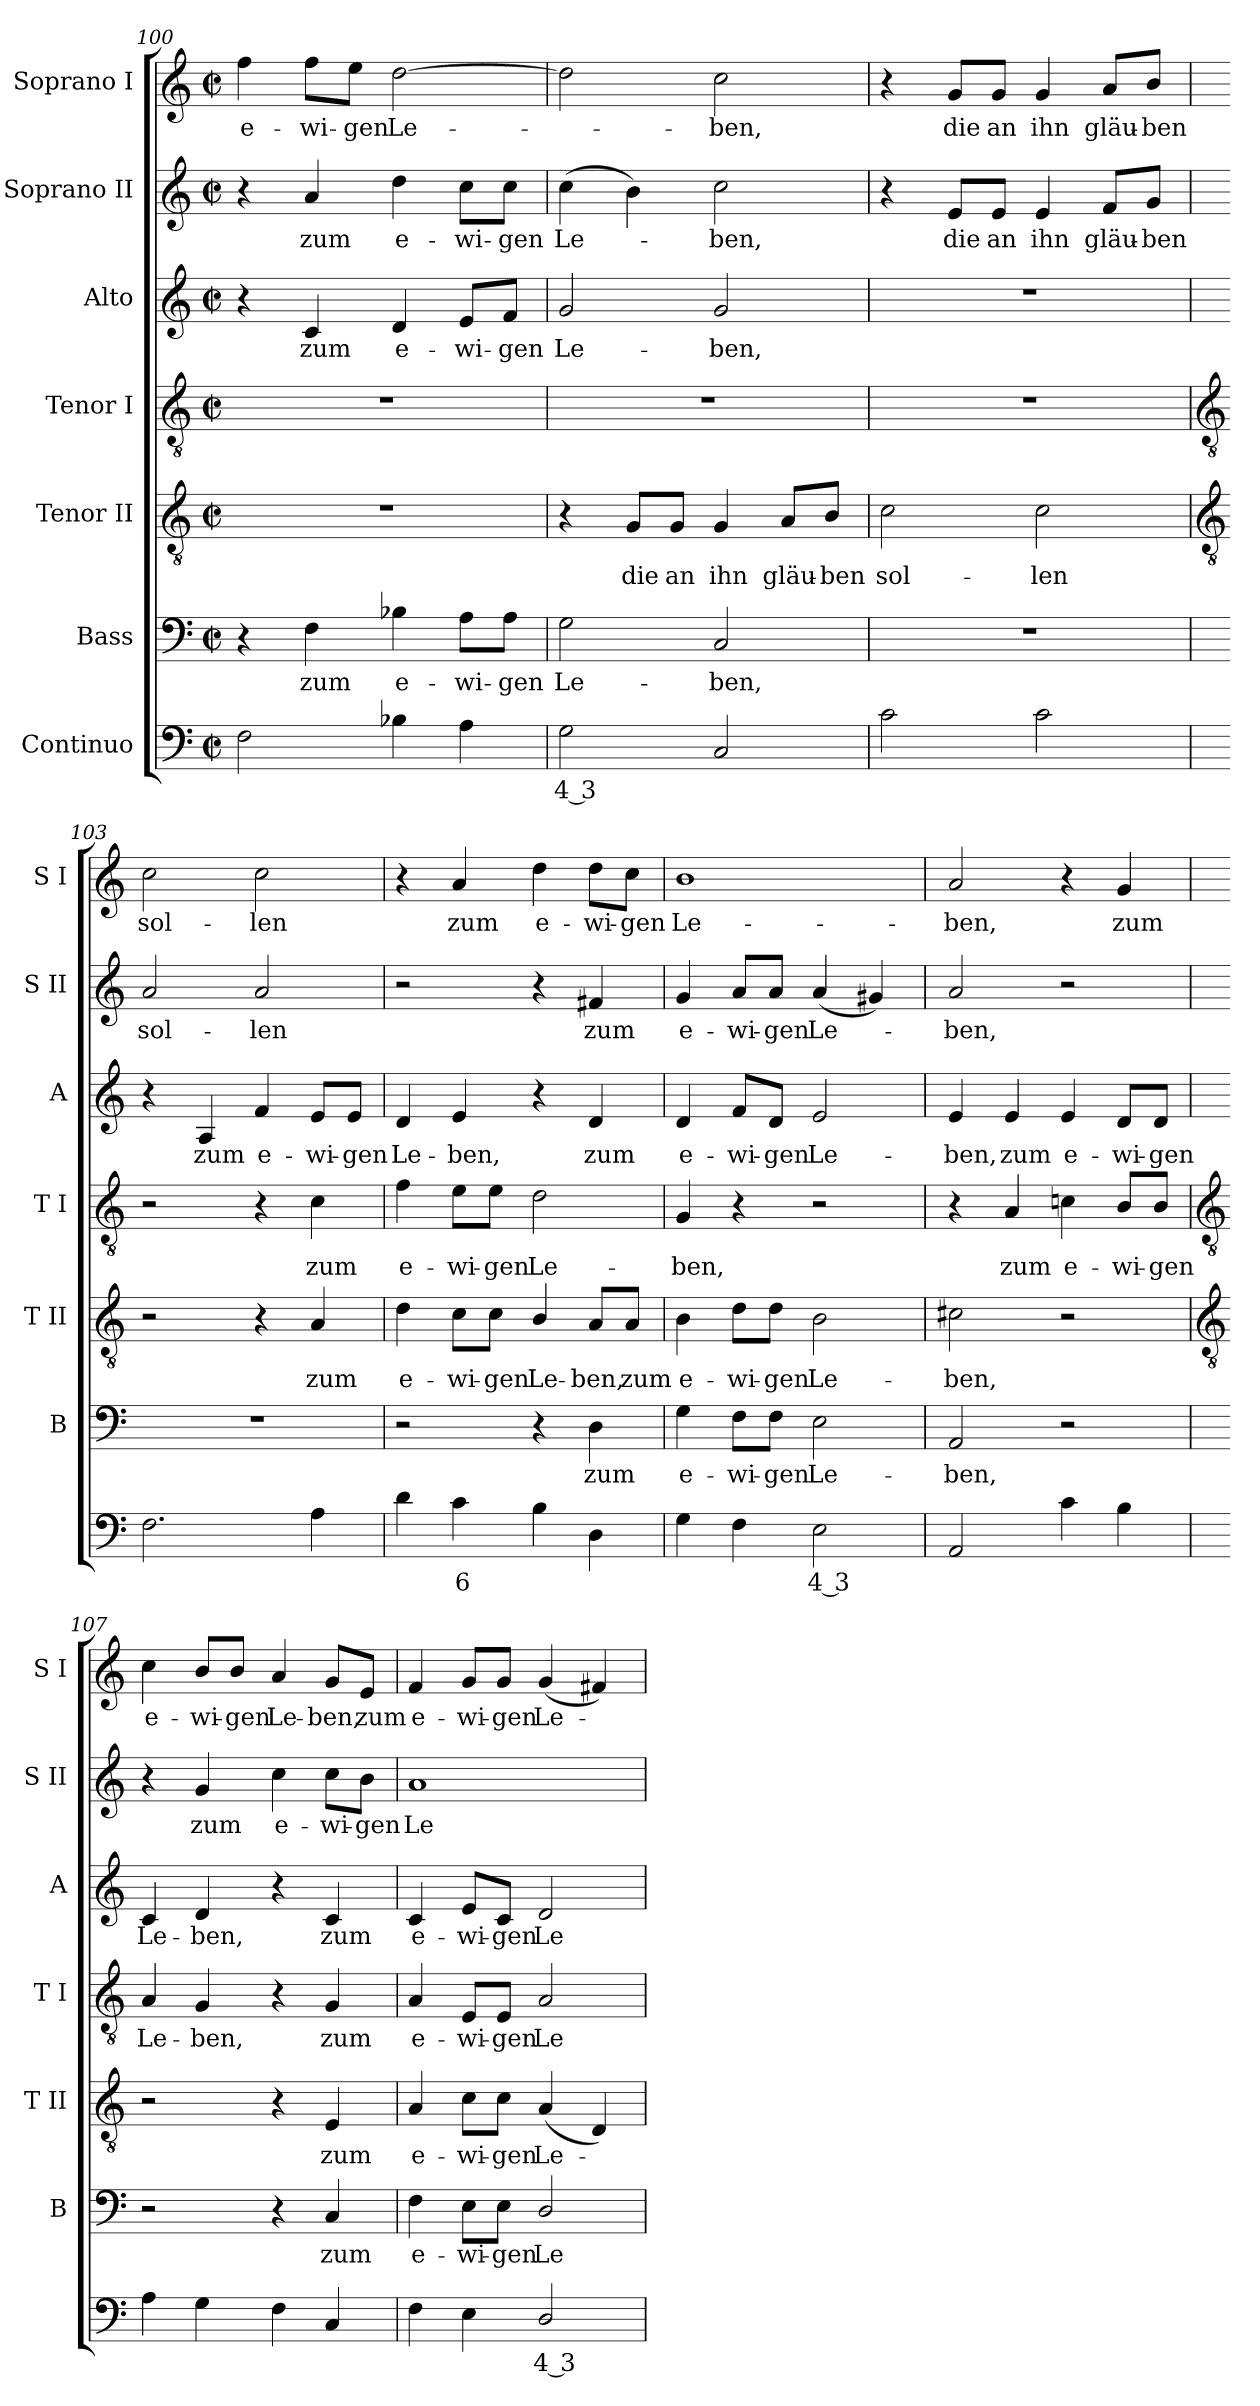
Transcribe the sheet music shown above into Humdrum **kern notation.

**kern	**text	**kern	**text	**kern	**text	**kern	**text	**kern	**text	**kern	**text	**kern	**text
*part7	*part7	*part6	*part6	*part5	*part5	*part4	*part4	*part3	*part3	*part2	*part2	*part1	*part1
*staff7	*staff7	*staff6	*staff6	*staff5	*staff5	*staff4	*staff4	*staff3	*staff3	*staff2	*staff2	*staff1	*staff1
*I"Continuo	*	*I"Bass	*	*I"Tenor II	*	*I"Tenor I	*	*I"Alto	*	*I"Soprano II	*	*I"Soprano I	*
*	*	*I'B	*	*I'T II	*	*I'T I	*	*I'A	*	*I'S II	*	*I'S I	*
*clefF4	*	*clefF4	*	*clefGv2	*	*clefGv2	*	*clefG2	*	*clefG2	*	*clefG2	*
*k[]	*	*k[]	*	*k[]	*	*k[]	*	*k[]	*	*k[]	*	*k[]	*
*C:	*	*C:	*	*C:	*	*C:	*	*C:	*	*C:	*	*C:	*
*M2/2	*	*M2/2	*	*M2/2	*	*M2/2	*	*M2/2	*	*M2/2	*	*M2/2	*
*met(c|)	*	*met(c|)	*	*met(c|)	*	*met(c|)	*	*met(c|)	*	*met(c|)	*	*met(c|)	*
=100	=100	=100	=100	=100	=100	=100	=100	=100	=100	=100	=100	=100	=100
!	!	!	!	!	!	!	!	!	!	!	!	!	!LO:LY:b
2F	.	4r	.	1r	.	1r	.	4r	.	4r	.	4ff	e-
!	!	!	!LO:LY:b	!	!	!	!	!	!LO:LY:b	!	!LO:LY:b	!	!LO:LY:b
.	.	4F	zum	.	.	.	.	4c	zum	4a	zum	8ff\L	-wi-
!	!	!	!	!	!	!	!	!	!	!	!	!	!LO:LY:b
.	.	.	.	.	.	.	.	.	.	.	.	8ee\J	-gen
!	!	!	!LO:LY:b	!	!	!	!	!	!LO:LY:b	!	!LO:LY:b	!	!LO:LY:b
4B-X	.	4B-X	e-	.	.	.	.	4d	e-	4dd	e-	[2dd	Le-
!	!	!	!LO:LY:b	!	!	!	!	!	!LO:LY:b	!	!LO:LY:b	!	!
4A	.	8A\L	-wi-	.	.	.	.	8e/L	-wi-	8cc\L	-wi-	.	.
!	!	!	!LO:LY:b	!	!	!	!	!	!LO:LY:b	!	!LO:LY:b	!	!
.	.	8A\J	-gen	.	.	.	.	8f/J	-gen	8cc\J	-gen	.	.
=101	=101	=101	=101	=101	=101	=101	=101	=101	=101	=101	=101	=101	=101
!	!LO:LY:b	!	!LO:LY:b	!	!	!	!	!	!LO:LY:b	!	!LO:LY:b	!	!
2G	4 3	2G	Le-	4r	.	1r	.	2g	Le-	(>4cc	Le-	2dd]	.
!	!	!	!	!	!LO:LY:b	!	!	!	!	!	!	!	!
.	.	.	.	8G/L	die	.	.	.	.	4b)	.	.	.
!	!	!	!	!	!LO:LY:b	!	!	!	!	!	!	!	!
.	.	.	.	8G/J	an	.	.	.	.	.	.	.	.
!	!	!	!LO:LY:b	!	!LO:LY:b	!	!	!	!LO:LY:b	!	!LO:LY:b	!	!LO:LY:b
2C	.	2C	-ben,	4G	ihn	.	.	2g	-ben,	2cc	ben,	2cc	ben,
!	!	!	!	!	!LO:LY:b	!	!	!	!	!	!	!	!
.	.	.	.	8A/L	gläu-	.	.	.	.	.	.	.	.
!	!	!	!	!	!LO:LY:b	!	!	!	!	!	!	!	!
.	.	.	.	8B/J	-ben	.	.	.	.	.	.	.	.
=102	=102	=102	=102	=102	=102	=102	=102	=102	=102	=102	=102	=102	=102
!	!	!	!	!	!LO:LY:b	!	!	!	!	!	!	!	!
2c	.	1r	.	2c	sol-	1r	.	1r	.	4r	.	4r	.
!	!	!	!	!	!	!	!	!	!	!	!LO:LY:b	!	!LO:LY:b
.	.	.	.	.	.	.	.	.	.	8e/L	die	8g/L	die
!	!	!	!	!	!	!	!	!	!	!	!LO:LY:b	!	!LO:LY:b
.	.	.	.	.	.	.	.	.	.	8e/J	an	8g/J	an
!	!	!	!	!	!LO:LY:b	!	!	!	!	!	!LO:LY:b	!	!LO:LY:b
2c	.	.	.	2c	-len	.	.	.	.	4e	ihn	4g	ihn
!	!	!	!	!	!	!	!	!	!	!	!LO:LY:b	!	!LO:LY:b
.	.	.	.	.	.	.	.	.	.	8f/L	gläu-	8a/L	gläu-
!	!	!	!	!	!	!	!	!	!	!	!LO:LY:b	!	!LO:LY:b
.	.	.	.	.	.	.	.	.	.	8g/J	-ben	8b/J	-ben
!!LO:LB:g=z
=103	=103	=103	=103	=103	=103	=103	=103	=103	=103	=103	=103	=103	=103
*	*	*	*	*clefGv2	*	*clefGv2	*	*	*	*	*	*	*
!	!	!	!	!	!	!	!	!	!	!	!LO:LY:b	!	!LO:LY:b
2.F	.	1r	.	2r	.	2r	.	4r	.	2a	sol-	2cc	sol-
!	!	!	!	!	!	!	!	!	!LO:LY:b	!	!	!	!
.	.	.	.	.	.	.	.	4A	zum	.	.	.	.
!	!	!	!	!	!	!	!	!	!LO:LY:b	!	!LO:LY:b	!	!LO:LY:b
.	.	.	.	4r	.	4r	.	4f	e-	2a	-len	2cc	-len
!	!	!	!	!	!LO:LY:b	!	!LO:LY:b	!	!LO:LY:b	!	!	!	!
4A	.	.	.	4A	zum	4c	zum	8e/L	-wi-	.	.	.	.
!	!	!	!	!	!	!	!	!	!LO:LY:b	!	!	!	!
.	.	.	.	.	.	.	.	8e/J	-gen	.	.	.	.
=104	=104	=104	=104	=104	=104	=104	=104	=104	=104	=104	=104	=104	=104
!	!	!	!	!	!LO:LY:b	!	!LO:LY:b	!	!LO:LY:b	!	!	!	!
4d	.	2r	.	4d	e-	4f	e-	4d	Le-	2r	.	4r	.
!	!LO:LY:b	!	!	!	!LO:LY:b	!	!LO:LY:b	!	!LO:LY:b	!	!	!	!LO:LY:b
4c	6	.	.	8c\L	-wi-	8e\L	-wi-	4e	-ben,	.	.	4a	zum
!	!	!	!	!	!LO:LY:b	!	!LO:LY:b	!	!	!	!	!	!
.	.	.	.	8c\J	-gen	8e\J	-gen	.	.	.	.	.	.
!	!	!	!	!	!LO:LY:b	!	!LO:LY:b	!	!	!	!	!	!LO:LY:b
4B	.	4r	.	4B/	Le-	2d	Le-	4r	.	4r	.	4dd	e-
!	!	!	!LO:LY:b	!	!LO:LY:b	!	!	!	!LO:LY:b	!	!LO:LY:b	!	!LO:LY:b
4D	.	4D	zum	8A/L	-ben,	.	.	4d	zum	4f#X	zum	8dd\L	-wi-
!	!	!	!	!	!LO:LY:b	!	!	!	!	!	!	!	!LO:LY:b
.	.	.	.	8A/J	zum	.	.	.	.	.	.	8cc\J	-gen
=105	=105	=105	=105	=105	=105	=105	=105	=105	=105	=105	=105	=105	=105
!	!	!	!LO:LY:b	!	!LO:LY:b	!	!LO:LY:b	!	!LO:LY:b	!	!LO:LY:b	!	!LO:LY:b
4G	.	4G	e-	4B	e-	4G	-ben,	4d	e-	4g	e-	1b	Le-
!	!	!	!LO:LY:b	!	!LO:LY:b	!	!	!	!LO:LY:b	!	!LO:LY:b	!	!
4F	.	8F\L	-wi-	8d\L	-wi-	4r	.	8f/L	-wi-	8a/L	-wi-	.	.
!	!	!	!LO:LY:b	!	!LO:LY:b	!	!	!	!LO:LY:b	!	!LO:LY:b	!	!
.	.	8F\J	-gen	8d\J	-gen	.	.	8d/J	-gen	8a/J	-gen	.	.
!	!LO:LY:b	!	!LO:LY:b	!	!LO:LY:b	!	!	!	!LO:LY:b	!	!LO:LY:b	!	!
2E	4 3	2E	Le-	2B	Le-	2r	.	2e	Le-	(<4a	Le-	.	.
.	.	.	.	.	.	.	.	.	.	4g#X)	.	.	.
=106	=106	=106	=106	=106	=106	=106	=106	=106	=106	=106	=106	=106	=106
!	!	!	!LO:LY:b	!	!LO:LY:b	!	!	!	!LO:LY:b	!	!LO:LY:b	!	!LO:LY:b
2AA	.	2AA	-ben,	2c#X	-ben,	4r	.	4e	-ben,	2a	ben,	2a	-ben,
!	!	!	!	!	!	!	!LO:LY:b	!	!LO:LY:b	!	!	!	!
.	.	.	.	.	.	4A	zum	4e	zum	.	.	.	.
!	!	!	!	!	!	!	!LO:LY:b	!	!LO:LY:b	!	!	!	!
4c	.	2r	.	2r	.	4cn	e-	4e	e-	2r	.	4r	.
!	!	!	!	!	!	!	!LO:LY:b	!	!LO:LY:b	!	!	!	!LO:LY:b
4B	.	.	.	.	.	8B/L	-wi-	8d/L	-wi-	.	.	4g	zum
!	!	!	!	!	!	!	!LO:LY:b	!	!LO:LY:b	!	!	!	!
.	.	.	.	.	.	8B/J	-gen	8d/J	-gen	.	.	.	.
!!LO:LB:g=z
=107	=107	=107	=107	=107	=107	=107	=107	=107	=107	=107	=107	=107	=107
*	*	*	*	*clefGv2	*	*clefGv2	*	*	*	*	*	*	*
!	!	!	!	!	!	!	!LO:LY:b	!	!LO:LY:b	!	!	!	!LO:LY:b
4A	.	2r	.	2r	.	4A	Le-	4c	Le-	4r	.	4cc	e-
!	!	!	!	!	!	!	!LO:LY:b	!	!LO:LY:b	!	!LO:LY:b	!	!LO:LY:b
4G	.	.	.	.	.	4G	-ben,	4d	-ben,	4g	zum	8b/L	-wi-
!	!	!	!	!	!	!	!	!	!	!	!	!	!LO:LY:b
.	.	.	.	.	.	.	.	.	.	.	.	8b/J	-gen
!	!	!	!	!	!	!	!	!	!	!	!LO:LY:b	!	!LO:LY:b
4F	.	4r	.	4r	.	4r	.	4r	.	4cc	e-	4a	Le-
!	!	!	!LO:LY:b	!	!LO:LY:b	!	!LO:LY:b	!	!LO:LY:b	!	!LO:LY:b	!	!LO:LY:b
4C	.	4C	zum	4E	zum	4G	zum	4c	zum	8cc\L	-wi-	8g/L	-ben,
!	!	!	!	!	!	!	!	!	!	!	!LO:LY:b	!	!LO:LY:b
.	.	.	.	.	.	.	.	.	.	8b\J	-gen	8e/J	zum
=108	=108	=108	=108	=108	=108	=108	=108	=108	=108	=108	=108	=108	=108
!	!	!	!LO:LY:b	!	!LO:LY:b	!	!LO:LY:b	!	!LO:LY:b	!	!LO:LY:b	!	!LO:LY:b
4F	.	4F	e-	4A	e-	4A	e-	4c	e-	1a	Le-	4f	e-
!	!	!	!LO:LY:b	!	!LO:LY:b	!	!LO:LY:b	!	!LO:LY:b	!	!	!	!LO:LY:b
4E	.	8E\L	-wi-	8c\L	-wi-	8E/L	-wi-	8e/L	-wi-	.	.	8g/L	-wi-
!	!	!	!LO:LY:b	!	!LO:LY:b	!	!LO:LY:b	!	!LO:LY:b	!	!	!	!LO:LY:b
.	.	8E\J	-gen	8c\J	-gen	8E/J	-gen	8c/J	-gen	.	.	8g/J	-gen
!	!LO:LY:b	!	!LO:LY:b	!	!LO:LY:b	!	!LO:LY:b	!	!LO:LY:b	!	!	!	!LO:LY:b
2D/	4 3	2D/	Le-	(<4A	Le-	2A	Le-	2d	Le-	.	.	(<4g	Le-
.	.	.	.	4D)	.	.	.	.	.	.	.	4f#X)	.
=	=	=	=	=	=	=	=	=	=	=	=	=	=
*-	*-	*-	*-	*-	*-	*-	*-	*-	*-	*-	*-	*-	*-
